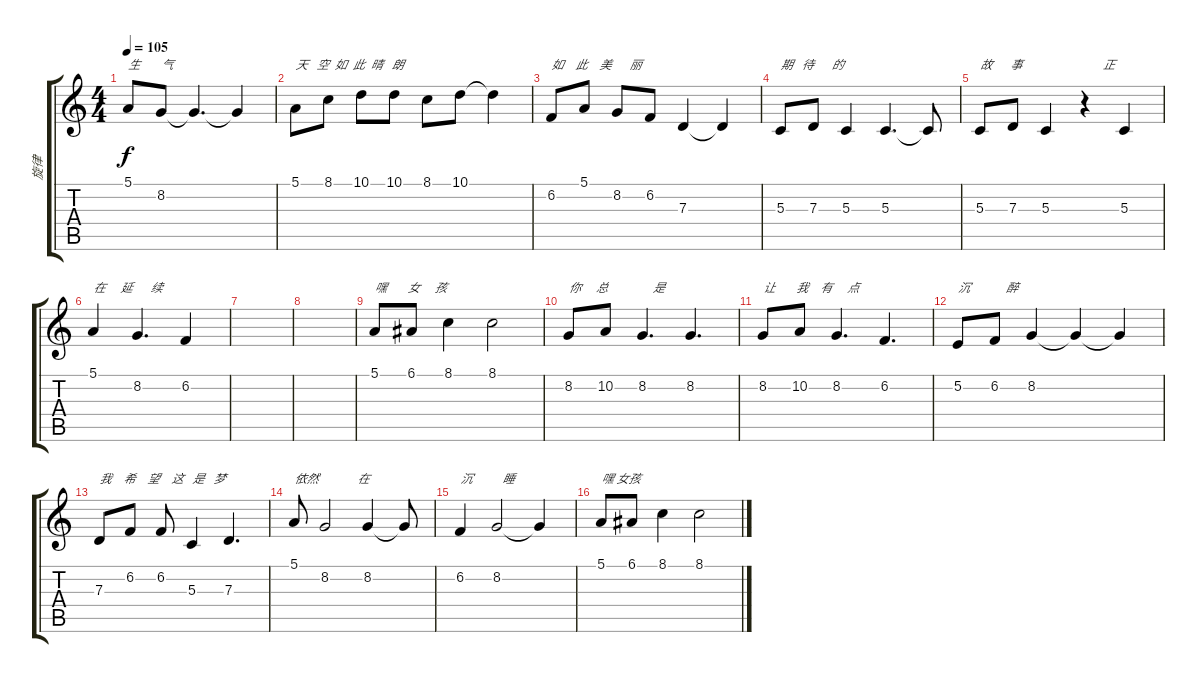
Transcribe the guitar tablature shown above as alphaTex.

\track ("旋律" "旋律") {instrument lead6voice}
\staff {score tabs}
\tuning (E4 B3 G3 D3 A2 E2) {hide}
\ts (4 4)
\tempo 105
\clef g2
\ks c
5.1.8{txt "生       气" dy f} 8.2.8 8.2{t}.4{d} 8.2{t}.4 |
5.1.8{txt "天   空  如  此  晴   朗"} 8.1.8 10.1.8 10.1.8 8.1.8 10.1.8 10.1{t}.4 |
6.2.8{txt "如    此    美      丽"} 5.1.8 8.2.8 6.2.8 7.3.4 7.3{t}.4 |
5.3.8{txt "期   待      的"} 7.3.8 5.3.4 5.3.4{d} 5.3{t}.8 |
5.3.8{txt "故      事"} 7.3.8{txt "                              正"} 5.3.4 r.4 5.3.4 |
5.1.4{txt "在     延      续"} 8.2.4{d} 6.2.4 |
|
|
5.1.8{txt "嘿       女     孩"} 6.1.8 8.1.4 8.1.2 |
8.2.8{txt "你     总               是"} 10.2.8 8.2.4{d} 8.2.4{d} |
8.2.8{txt "让       我    有     点"} 10.2.8 8.2.4{d} 6.2.4{d} |
5.2.8{txt "沉            醉"} 6.2.8 8.2.4 8.2{t}.4 8.2{t}.4 |
7.3.8{txt "我    希    望    这   是   梦"} 6.2.8 6.2.8 5.3.4 7.3.4{d} |
5.1.8{txt "依然             在"} 8.2.2 8.2.4 8.2{t}.8 |
6.2.4{txt "沉          睡"} 8.2.2 8.2{t}.4 |
5.1.8{txt "嘿 女孩"} 6.1.8 8.1.4 8.1.2
